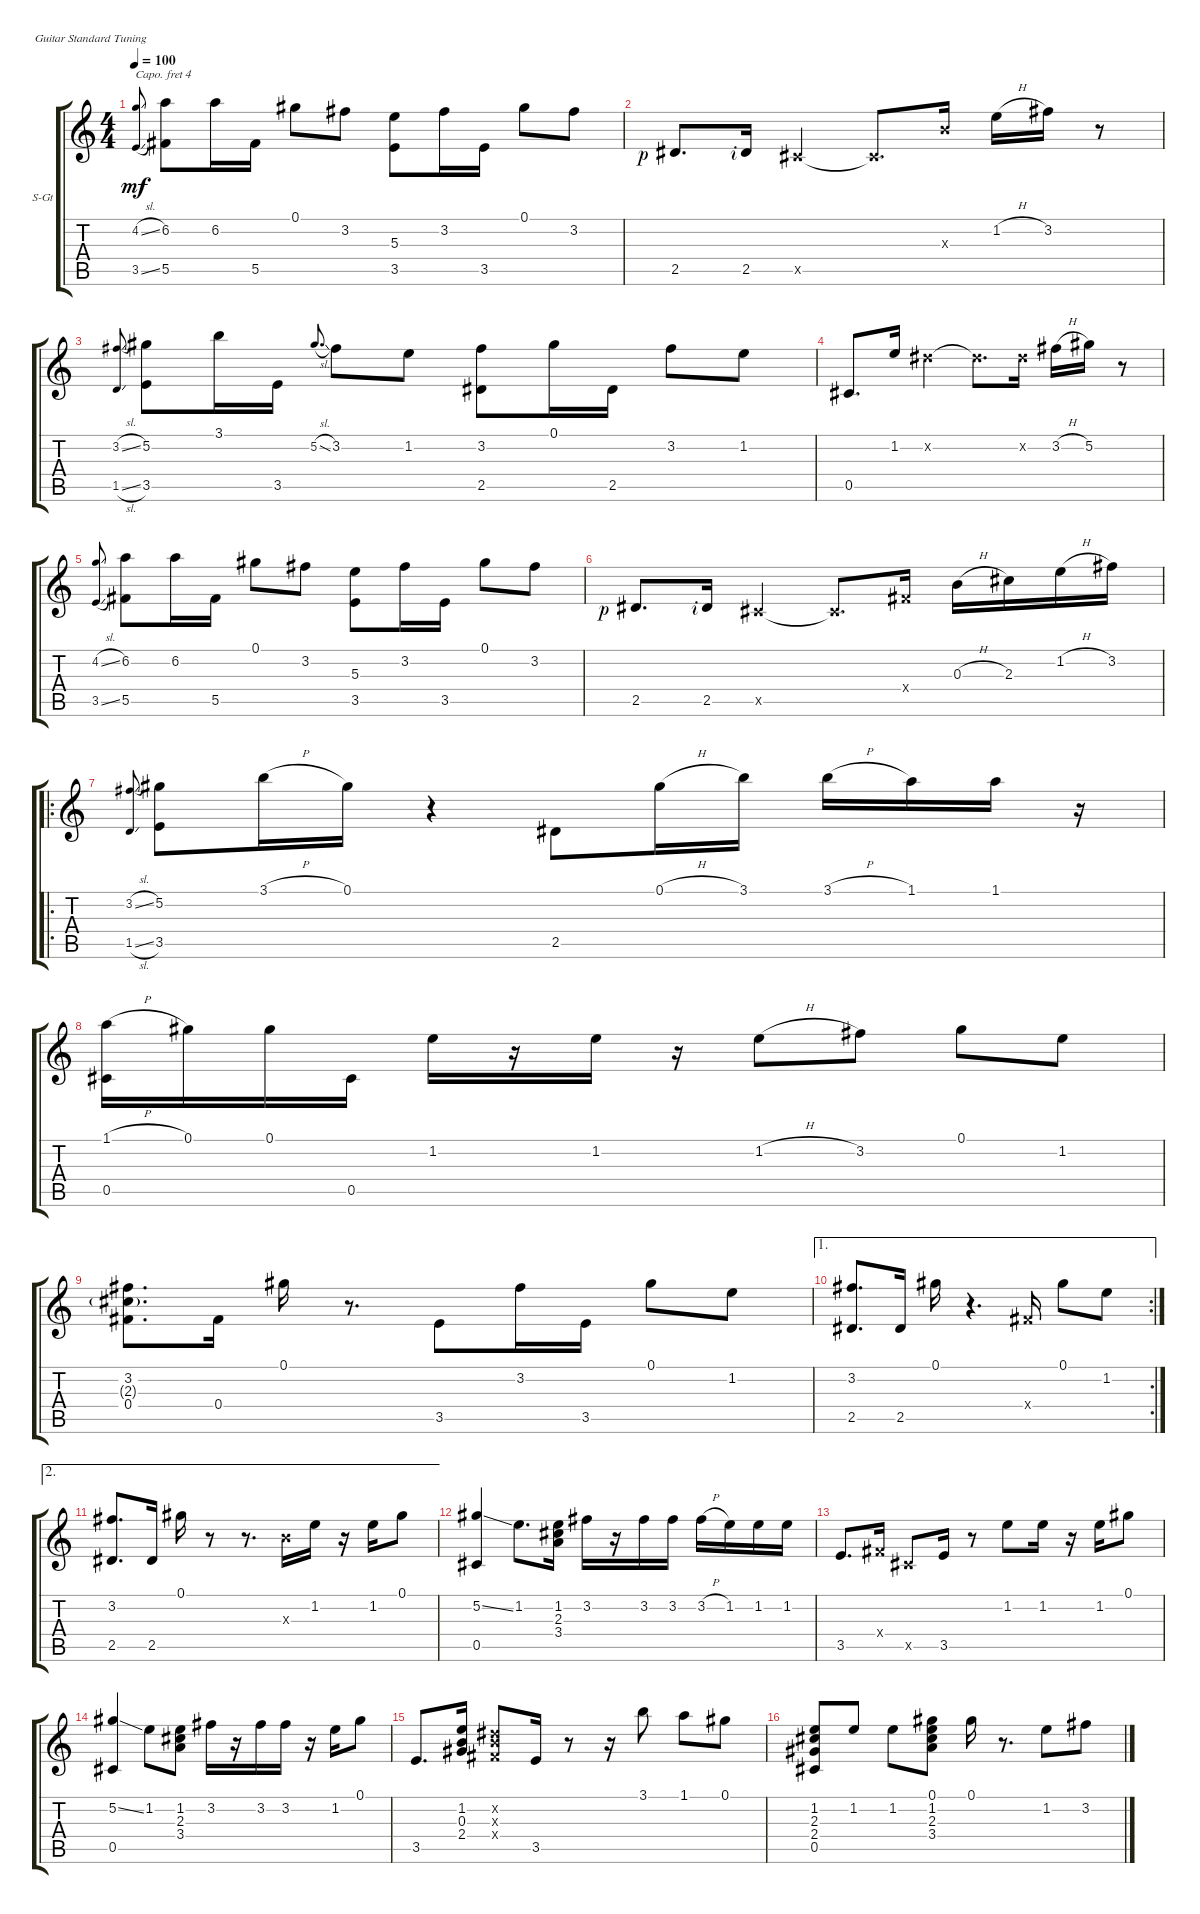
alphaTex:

\defaultSystemsLayout 4
\bracketExtendMode groupsimilarinstruments
\firstSystemTrackNameOrientation horizontal
\otherSystemsTrackNameOrientation horizontal
\track ("Steel Guitar" "S-Gt") {instrument acousticguitarsteel}
\staff {score tabs}
\capo 4
\tuning (E4 B3 G3 D3 A2 E2)
\ts (4 4)
\tempo 100
\clef g2
\ks c
(4.2{sl} 3.5{sl}).8{gr onbeat dy mf} (5.5 6.2).8 6.2.16 5.5.16 0.1.8 3.2.8 (3.5 5.3).8 3.2.16 3.5.16 0.1.8 3.2.8 |
2.5{rf 1}.8{d} 2.5{rf 2}.16 0.5{x}.4 0.5{x t}.8{d} 0.3{x}.16 1.2{h}.16 3.2.16 r.8 |
(1.5{sl} 3.2{sl}).8{gr onbeat} (5.2 3.5).8 3.1.16 3.5.16 5.2{sl}.8{d gr onbeat} 3.2.8 1.2.8 (3.2 2.5).8 0.1.16 2.5.16 3.2.8 1.2.8 |
0.5.8{d} 1.2.16 0.2{x}.4 0.2{x t}.8{d} 0.2{x}.16 3.2{h}.16 5.2.16 r.8 |
(4.2{sl} 3.5{sl}).8{gr onbeat} (5.5 6.2).8 6.2.16 5.5.16 0.1.8 3.2.8 (3.5 5.3).8 3.2.16 3.5.16 0.1.8 3.2.8 |
2.5{rf 1}.8{d} 2.5{rf 2}.16 0.5{x}.4 0.5{x t}.8{d} 0.4{x}.16 0.3{h}.16 2.3.16 1.2{h}.16 3.2.16 |
\ro
(1.5{sl} 3.2{sl}).8{gr onbeat} (5.2 3.5).8 3.1{h}.16 0.1.16 r.4 2.5.8 0.1{h}.16 3.1.16 3.1{h}.16 1.1.16 1.1.16 r.16 |
(1.1{h} 0.5).16 0.1.16 0.1.16 0.5.16 1.2.16 r.16 1.2.16 r.16 1.2{h}.8 3.2.8 0.1.8 1.2.8 |
(0.4 3.2 2.3{g}).8{d} 0.4.16 0.1.16 r.8{d} 3.5.8 3.2.16 3.5.16 0.1.8 1.2.8 |
\ae 1
\rc 2
(3.2 2.5).8{d} 2.5.16 0.1.16 r.4{d} 0.4{x}.16 0.1.8 1.2.8 |
\ae 2
(3.2 2.5).8{d} 2.5.16 0.1.16 r.8 r.8{d} 0.3{x}.16 1.2.16 r.16 1.2.16 0.1.8 |
(5.2{ss} 0.5).4 1.2.8{d} (3.4 2.3 1.2).16 3.2.16 r.16 3.2.16 3.2.16 3.2{h}.16 1.2.16 1.2.16 1.2.16 |
3.5.8{d} 0.4{x}.16 0.5{x}.8 3.5.16 r.8 1.2.8 1.2.16 r.16 1.2.16 0.1.8 |
(5.2{ss} 0.5).4 1.2.8 (3.4 2.3 1.2).8 3.2.16 r.16 3.2.16 3.2.16 r.16 1.2.16 0.1.8 |
3.5.8{d} (1.2 0.3 2.4).16 (0.4{x} 0.3{x} 0.2{x}).8 3.5.16 r.8 r.16 3.1.8 1.1.8 0.1.8 |
(0.5 1.2 2.3 2.4).8 1.2.8 1.2.8 (1.2 2.3 3.4 0.1).8 0.1.16 r.8{d} 1.2.8 3.2.8
